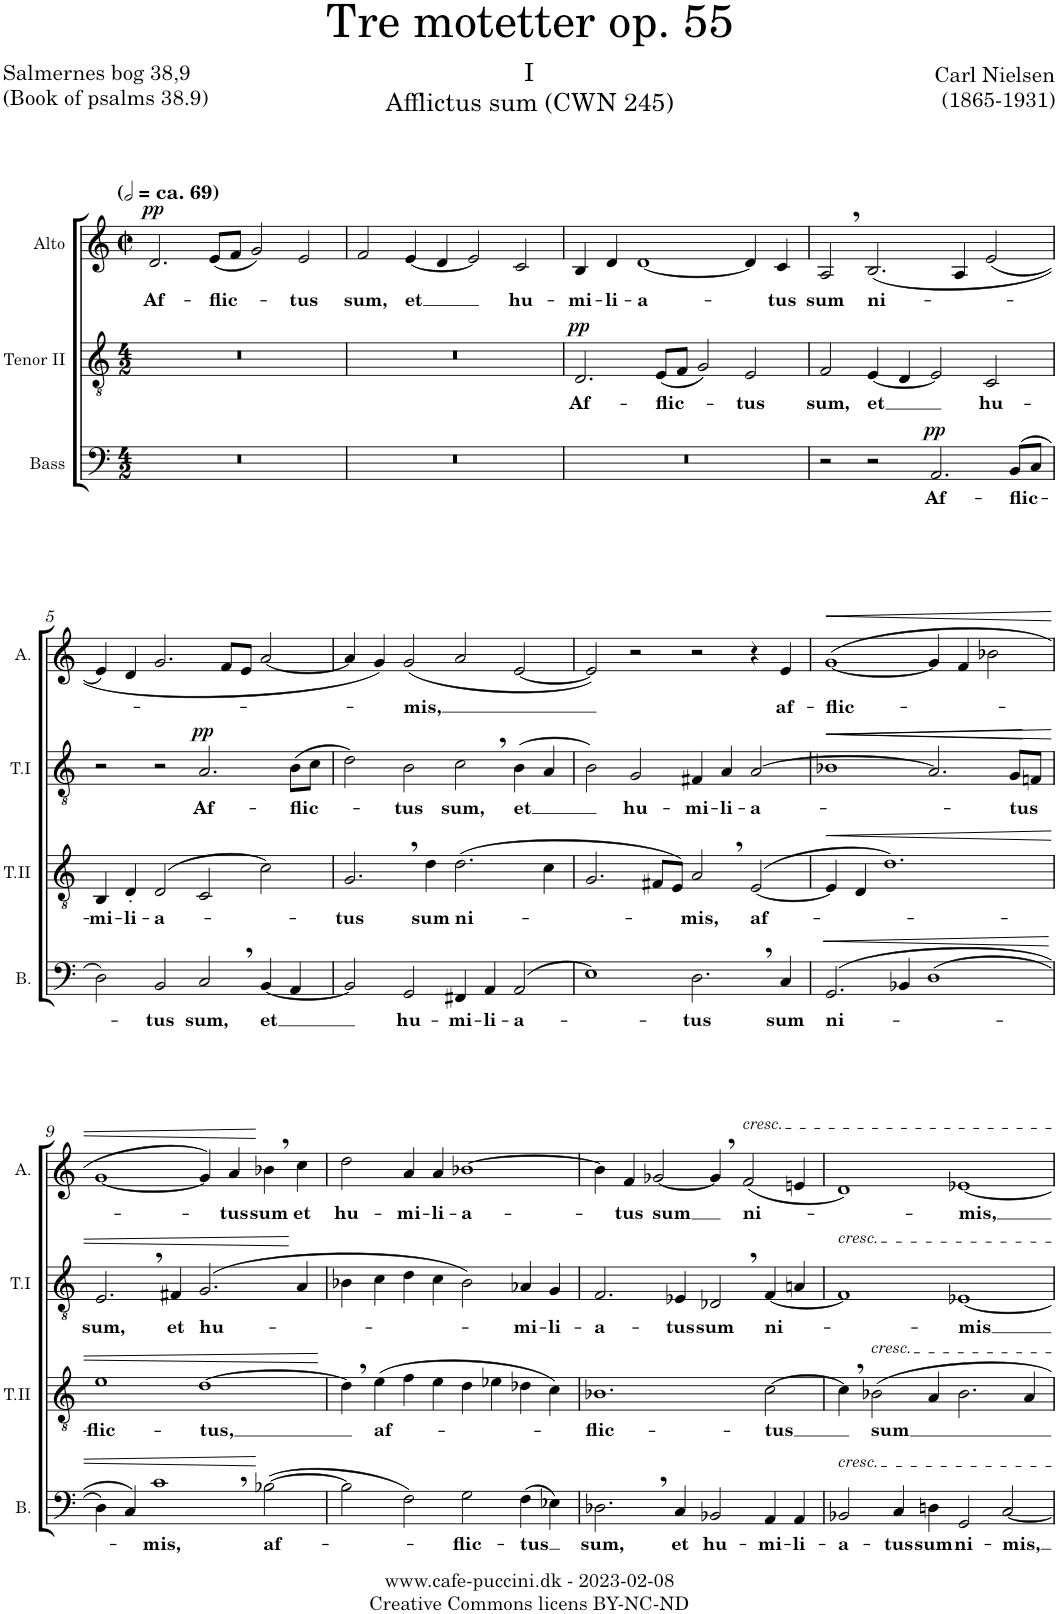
**kern	**text	**dynam	**kern	**text	**dynam	**kern	**text	**dynam	**kern	**text	**dynam
*part4	*part4	*part4	*part3	*part3	*part3	*part2	*part2	*part2	*part1	*part1	*part1
*staff4	*staff4	*staff4	*staff3	*staff3	*staff3	*staff2	*staff2	*staff2	*staff1	*staff1	*staff1
*I"Bass	*	*	*I"Tenor II	*	*	*I"Tenor I	*	*	*I"Alto	*	*
*I'B.	*	*	*I'T.II	*	*	*I'T.I	*	*	*I'A.	*	*
*	*	*	*	*	*	*stria5	*	*	*	*	*
*clefF4	*	*	*clefGv2	*	*	*clefGv2	*	*	*clefG2	*	*
*k[]	*	*	*k[]	*	*	*k[]	*	*	*k[]	*	*
*M4/2	*	*	*M4/2	*	*	*M4/2	*	*	*M4/2	*	*
*	*	*	*	*	*	*	*	*	*met(c|)	*	*
=1	=1	=1	=1	=1	=1	=1	=1	=1	=1	=1	=1
!	!	!	!	!	!	!	!	!	!LO:TX:a:B:t=(	!	!
!	!	!	!	!	!	!	!	!	!LO:TX:a:B:t=ca. 69)	!	!
!	!	!	!	!	!	!	!	!	!	!LO:LY:b	!LO:DY:a
0r	.	.	0r	.	.	0r	.	.	2.d/	Af-	pp
!	!	!	!	!	!	!	!	!	!	!LO:LY:b	!
.	.	.	.	.	.	.	.	.	(<8e/L	-flic-	.
.	.	.	.	.	.	.	.	.	8f/J	.	.
.	.	.	.	.	.	.	.	.	2g/)	.	.
!	!	!	!	!	!	!	!	!	!	!LO:LY:b	!
.	.	.	.	.	.	.	.	.	2e/	-tus	.
=2	=2	=2	=2	=2	=2	=2	=2	=2	=2	=2	=2
!	!	!	!	!	!	!	!	!	!	!LO:LY:b	!
0r	.	.	0r	.	.	0r	.	.	2f/	sum,	.
!	!	!	!	!	!	!	!	!	!	!LO:LY:b	!
.	.	.	.	.	.	.	.	.	[<4e/	et	.
.	.	.	.	.	.	.	.	.	4d/	.	.
.	.	.	.	.	.	.	.	.	2e/]	.	.
!	!	!	!	!	!	!	!	!	!	!LO:LY:b	!
.	.	.	.	.	.	.	.	.	2c/	hu-	.
=3	=3	=3	=3	=3	=3	=3	=3	=3	=3	=3	=3
!	!	!	!	!LO:LY:b	!LO:DY:a	!	!	!	!	!LO:LY:b	!
0r	.	.	2.D/	Af-	pp	0r	.	.	4B/	-mi-	.
!	!	!	!	!	!	!	!	!	!	!LO:LY:b	!
.	.	.	.	.	.	.	.	.	4d/	-li-	.
!	!	!	!	!	!	!	!	!	!	!LO:LY:b	!
.	.	.	.	.	.	.	.	.	[<1d	-a-	.
!	!	!	!	!LO:LY:b	!	!	!	!	!	!	!
.	.	.	(<8E/L	-flic-	.	.	.	.	.	.	.
.	.	.	8F/J	.	.	.	.	.	.	.	.
.	.	.	2G/)	.	.	.	.	.	.	.	.
!	!	!	!	!LO:LY:b	!	!	!	!	!	!	!
.	.	.	2E/	-tus	.	.	.	.	4d/]	.	.
!	!	!	!	!	!	!	!	!	!	!LO:LY:b	!
.	.	.	.	.	.	.	.	.	4c/	-tus	.
=4	=4	=4	=4	=4	=4	=4	=4	=4	=4	=4	=4
!	!	!	!	!LO:LY:b	!	!	!	!	!	!LO:LY:b	!
2r	.	.	2F/	sum,	.	0r	.	.	2A,/	sum	.
!	!	!	!	!LO:LY:b	!	!	!	!	!	!LO:LY:b	!
2r	.	.	[<4E/	et	.	.	.	.	(<2.B/	ni-	.
.	.	.	4D/	.	.	.	.	.	.	.	.
!	!LO:LY:b	!LO:DY:a	!	!	!	!	!	!	!	!	!
2.AA/	Af-	pp	2E/]	.	.	.	.	.	.	.	.
.	.	.	.	.	.	.	.	.	4A/	.	.
!	!	!	!	!LO:LY:b	!	!	!	!	!	!	!
.	.	.	2C/	hu-	.	.	.	.	(<2e/	.	.
!	!LO:LY:b	!	!	!	!	!	!	!	!	!	!
(>8BB/L	-flic-	.	.	.	.	.	.	.	.	.	.
8C/J	.	.	.	.	.	.	.	.	.	.	.
!!LO:LB:g=z
=5	=5	=5	=5	=5	=5	=5	=5	=5	=5	=5	=5
!	!	!	!	!LO:LY:b	!	!	!	!	!	!	!
2D\)	.	.	4BB/	-mi-	.	2r	.	.	4e/)	.	.
!	!	!	!	!LO:LY:b	!	!	!	!	!	!	!
.	.	.	4D'/	-li-	.	.	.	.	4d/	.	.
!	!LO:LY:b	!	!	!LO:LY:b	!	!	!	!	!	!	!
2BB/	-tus	.	(>2D/	-a-	.	2r	.	.	2.g/	.	.
!	!LO:LY:b	!	!	!	!	!	!LO:LY:b	!LO:DY:a	!	!	!
2C,/	sum,	.	2C/	.	.	2.A/	Af-	pp	.	.	.
.	.	.	.	.	.	.	.	.	8f/L	.	.
.	.	.	.	.	.	.	.	.	8e/J	.	.
!	!LO:LY:b	!	!	!	!	!	!	!	!	!	!
[<4BB/	et	.	2c\)	.	.	.	.	.	[<2a/	.	.
!	!	!	!	!	!	!	!LO:LY:b	!	!	!	!
4AA/	.	.	.	.	.	(>8B\L	-flic-	.	.	.	.
.	.	.	.	.	.	8c\J	.	.	.	.	.
=6	=6	=6	=6	=6	=6	=6	=6	=6	=6	=6	=6
!	!	!	!	!LO:LY:b	!	!	!	!	!	!	!
2BB/]	.	.	2.G,/	-tus	.	2d\)	.	.	4a/]	.	.
.	.	.	.	.	.	.	.	.	4g/)	.	.
!	!LO:LY:b	!	!	!	!	!	!LO:LY:b	!	!	!LO:LY:b	!
2GG/	hu-	.	.	.	.	2B\	-tus	.	(<2g/	-mis,	.
!	!	!	!	!LO:LY:b	!	!	!	!	!	!	!
.	.	.	4d\	sum	.	.	.	.	.	.	.
!	!LO:LY:b	!	!	!LO:LY:b	!	!	!LO:LY:b	!	!	!	!
4FF#X/	-mi-	.	(>2.d\	ni-	.	2c,\	sum,	.	2a/	.	.
!	!LO:LY:b	!	!	!	!	!	!	!	!	!	!
4AA/	-li-	.	.	.	.	.	.	.	.	.	.
!	!LO:LY:b	!	!	!	!	!	!LO:LY:b	!	!	!	!
(>2AA/	-a-	.	.	.	.	[>4B\	et	.	[<2e/	.	.
.	.	.	4c\	.	.	4A/	.	.	.	.	.
=7	=7	=7	=7	=7	=7	=7	=7	=7	=7	=7	=7
1E)	.	.	2.G/	.	.	2B\]	.	.	2e/])	.	.
!	!	!	!	!	!	!	!LO:LY:b	!	!	!	!
.	.	.	.	.	.	2G/	hu-	.	2r	.	.
.	.	.	8F#X/L	.	.	.	.	.	.	.	.
.	.	.	8E/J)	.	.	.	.	.	.	.	.
!	!LO:LY:b	!	!	!LO:LY:b	!	!	!LO:LY:b	!	!	!	!
2.D,\	-tus	.	2A,/	-mis,	.	4F#X/	-mi-	.	2r	.	.
!	!	!	!	!	!	!	!LO:LY:b	!	!	!	!
.	.	.	.	.	.	4A/	-li-	.	.	.	.
!	!	!	!	!LO:LY:b	!	!	!LO:LY:b	!	!	!	!
.	.	.	(>[<2E/	af-	.	[>2A/	-a-	.	4r	.	.
!	!LO:LY:b	!	!	!	!	!	!	!	!	!LO:LY:b	!
4C/	sum	.	.	.	.	.	.	.	4e/	af-	.
=8	=8	=8	=8	=8	=8	=8	=8	=8	=8	=8	=8
!	!LO:LY:b	!LO:HP:b	!	!	!LO:HP:b	!	!	!LO:HP:b	!	!LO:LY:b	!LO:HP:b
(>2.GG/	ni-	<	4E/]	.	<	1B-X	.	<	(>[<1g	-flic-	<
.	.	.	4D/	.	.	.	.	.	.	.	.
.	.	.	1.d)	.	.	.	.	.	.	.	.
4BB-X/	.	.	.	.	.	.	.	.	.	.	.
!	!	!	!	!	!	!	!	!LO:HP:b	!	!	!
(>1D	.	.	.	.	.	2.A/]	.	<	4g/]	.	.
.	.	.	.	.	.	.	.	.	4f/	.	.
.	.	.	.	.	.	.	.	.	2b-X\	.	.
!	!	!	!	!	!	!	!LO:LY:b	!	!	!	!
.	.	.	.	.	.	8G/L	-tus	.	.	.	.
.	.	.	.	.	.	8Fn/J	.	[	.	.	.
!!LO:LB:g=z
=9	=9	=9	=9	=9	=9	=9	=9	=9	=9	=9	=9
!	!	!	!	!LO:LY:b	!	!	!LO:LY:b	!	!	!	!
4D\)	.	.	1e	-flic-	.	2.E,/	sum,	.	[<1g	.	.
4C/)	.	.	.	.	.	.	.	.	.	.	.
!	!LO:LY:b	!	!	!	!	!	!	!	!	!	!
1c,	-mis,	.	.	.	.	.	.	.	.	.	.
!	!	!	!	!	!	!	!LO:LY:b	!	!	!	!
.	.	.	.	.	.	4F#X/	et	.	.	.	.
!	!	!	!	!LO:LY:b	!	!	!LO:LY:b	!	!	!	!
.	.	.	[>1d	-tus,	.	(>2.G/	hu-	.	4g/])	.	.
!	!	!	!	!	!	!	!	!	!	!LO:LY:b	!
.	.	.	.	.	.	.	.	.	4a/	-tus	.
!	!LO:LY:b	!	!	!	!	!	!	!	!	!LO:LY:b	!
(>[>2B-X\	af-	[	.	.	.	.	.	.	4b-X,\	sum	[
!	!	!	!	!	!	!	!	!	!	!LO:LY:b	!
.	.	.	.	.	.	4A/	.	[	4cc\	et	.
.	.	.	.	.	[	.	.	.	.	.	.
=10	=10	=10	=10	=10	=10	=10	=10	=10	=10	=10	=10
!	!	!	!	!	!	!	!	!	!	!LO:LY:b	!
2B-\]	.	.	4d,\]	.	.	4B-X\	.	.	2dd\	hu-	.
!	!	!	!	!LO:LY:b	!	!	!	!	!	!	!
.	.	.	(>4e\	af-	.	4c\	.	.	.	.	.
!	!	!	!	!	!	!	!	!	!	!LO:LY:b	!
2F\)	.	.	4f\	.	.	4d\	.	.	4a/	-mi-	.
!	!	!	!	!	!	!	!	!	!	!LO:LY:b	!
.	.	.	4e\	.	.	4c\	.	.	4a/	-li-	.
!	!LO:LY:b	!	!	!	!	!	!	!	!	!LO:LY:b	!
2G\	-flic-	.	4d\	.	.	2B-\)	.	.	[>1b-X	-a-	.
.	.	.	4e-X\	.	.	.	.	.	.	.	.
!	!LO:LY:b	!	!	!	!	!	!LO:LY:b	!	!	!	!
(>4F\	-tus	.	4d-X\	.	.	4A-X/	-mi-	.	.	.	.
!	!	!	!	!	!	!	!LO:LY:b	!	!	!	!
4E-X\)	.	.	4c\)	.	.	4G/	-li-	.	.	.	.
=11	=11	=11	=11	=11	=11	=11	=11	=11	=11	=11	=11
!	!LO:LY:b	!	!	!LO:LY:b	!	!	!LO:LY:b	!	!	!	!
2.D-X,\	sum,	.	1.B-X	-flic-	.	2.F/	-a-	.	4b-\]	.	.
!	!	!	!	!	!	!	!	!	!	!LO:LY:b	!
.	.	.	.	.	.	.	.	.	4f/	-tus	.
!	!	!	!	!	!	!	!	!	!	!LO:LY:b	!
.	.	.	.	.	.	.	.	.	[<2g-X/	sum	.
!	!LO:LY:b	!	!	!	!	!	!LO:LY:b	!	!	!	!
4C/	et	.	.	.	.	4E-X/	-tus	.	.	.	.
!	!LO:LY:b	!	!	!	!	!	!LO:LY:b	!	!	!	!
2BB-X/	hu-	.	.	.	.	2D-X,/	sum	.	4g-,/]	.	.
!	!	!	!	!	!	!	!	!	!LO:TX:a:i:t=cresc.	!	!
!	!	!	!	!	!	!	!	!	!	!LO:LY:b	!
.	.	.	.	.	.	.	.	.	(<2f/	ni-	.
!	!LO:LY:b	!	!	!LO:LY:b	!	!	!LO:LY:b	!	!	!	!
4AA/	-mi-	.	[>2c\	-tus	.	[<4F/	ni-	.	.	.	.
!	!LO:LY:b	!	!	!	!	!	!	!	!	!	!
4AA/	-li-	.	.	.	.	4An/	.	.	4en/	.	.
=12	=12	=12	=12	=12	=12	=12	=12	=12	=12	=12	=12
!	!	!	!	!	!	!LO:TX:a:i:t=cresc.	!	!	!	!	!
!LO:TX:a:i:t=cresc.	!	!	!	!	!	!	!	!	!	!	!
!	!LO:LY:b	!	!	!	!	!	!	!	!	!	!
2BB-X/	-a-	.	4c,\]	.	.	1F]	.	.	1d)	.	.
!	!	!	!LO:TX:a:i:t=cresc.	!	!	!	!	!	!	!	!
!	!	!	!	!LO:LY:b	!	!	!	!	!	!	!
.	.	.	2B-X\	sum	.	.	.	.	.	.	.
!	!LO:LY:b	!	!	!	!	!	!	!	!	!	!
4C/	-tus	.	.	.	.	.	.	.	.	.	.
!	!LO:LY:b	!	!	!	!	!	!	!	!	!	!
4Dn\	sum	.	4A/	.	.	.	.	.	.	.	.
!	!LO:LY:b	!	!	!	!	!	!LO:LY:b	!	!	!LO:LY:b	!
2GG/	ni-	.	2.B-\	.	.	[1E-X	-mis	.	[1e-X	-mis,	.
!	!LO:LY:b	!	!	!	!	!	!	!	!	!	!
[2C/	-mis,	.	.	.	.	.	.	.	.	.	.
.	.	.	4A/	.	.	.	.	.	.	.	.
=	=	=	=	=	=	=	=	=	=	=	=
*-	*-	*-	*-	*-	*-	*-	*-	*-	*-	*-	*-
